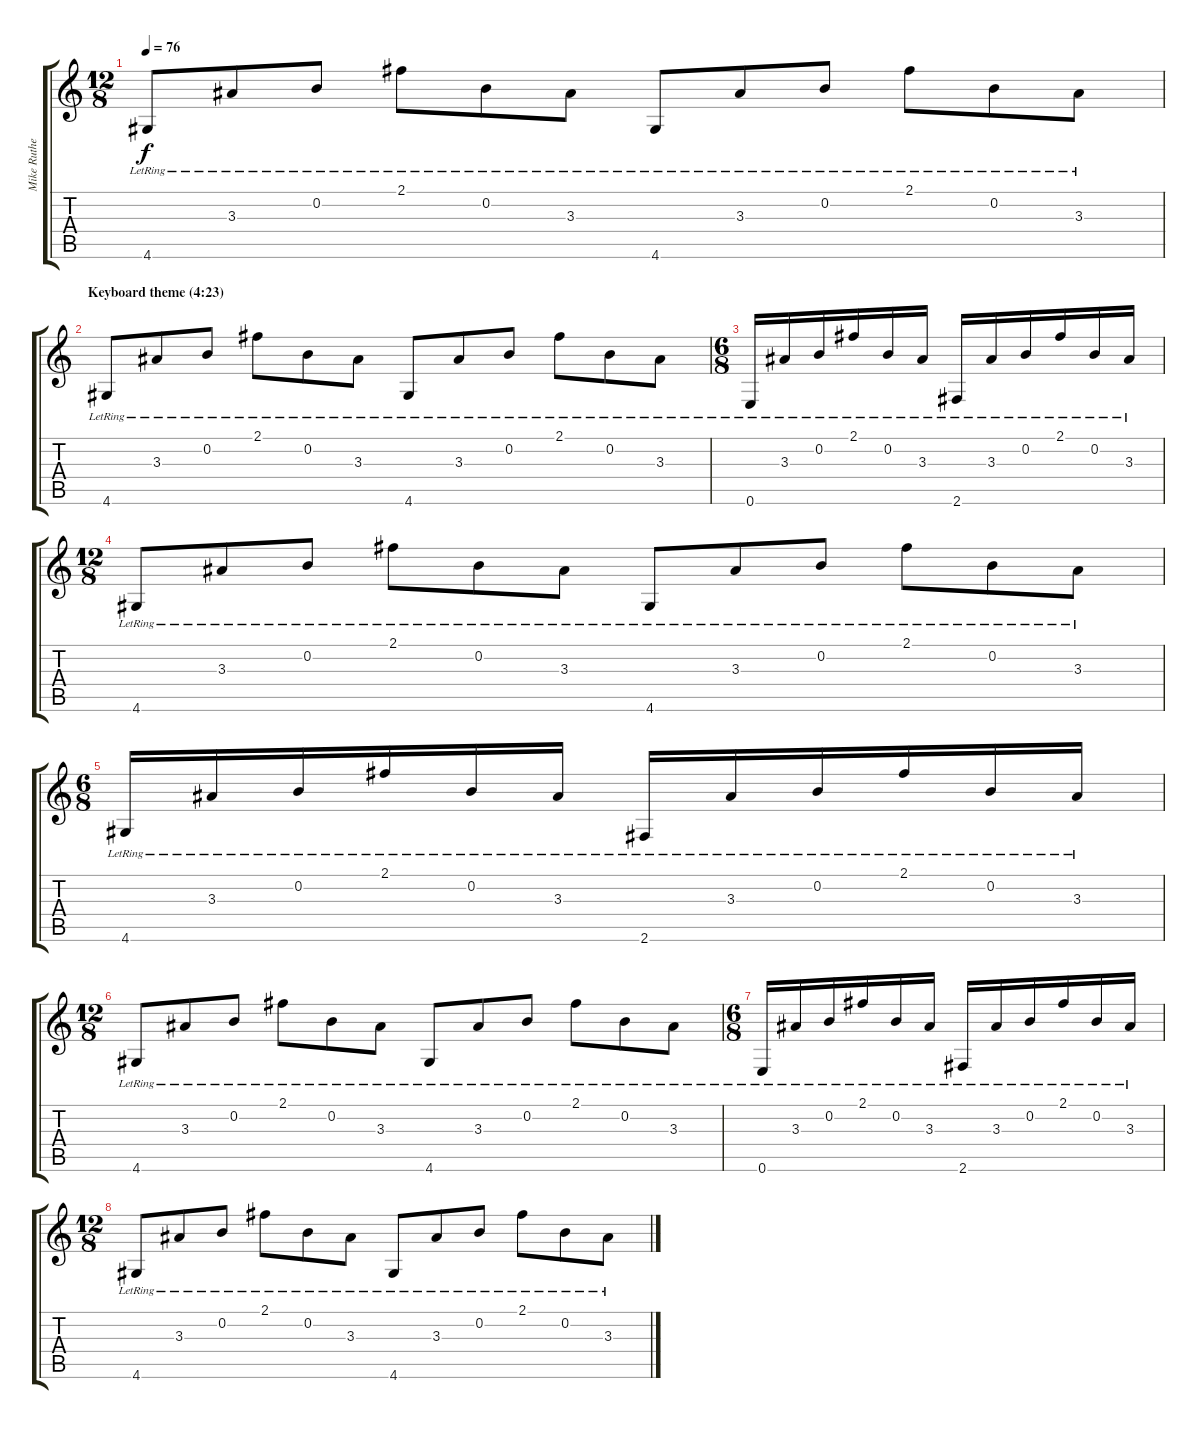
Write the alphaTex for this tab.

\track ("Mike Rutherford (12-string guitar 2)" "Mike Ruthe") {instrument acousticguitarsteel}
\staff {score tabs}
\tuning (E4 B3 G3 D3 A2 E2) {hide}
\ts (12 8)
\tempo 76
\clef g2
\ks c
4.6{lr}.8{dy f} 3.3{lr}.8 0.2{lr}.8 2.1{lr}.8 0.2{lr}.8 3.3{lr}.8 4.6{lr}.8 3.3{lr}.8 0.2{lr}.8 2.1{lr}.8 0.2{lr}.8 3.3{lr}.8 |
\section ("" "Keyboard theme (4:23)")
4.6{lr}.8 3.3{lr}.8 0.2{lr}.8 2.1{lr}.8 0.2{lr}.8 3.3{lr}.8 4.6{lr}.8 3.3{lr}.8 0.2{lr}.8 2.1{lr}.8 0.2{lr}.8 3.3{lr}.8 |
\ts (6 8)
0.6{lr}.16 3.3{lr}.16 0.2{lr}.16 2.1{lr}.16 0.2{lr}.16 3.3{lr}.16 2.6{lr}.16 3.3{lr}.16 0.2{lr}.16 2.1{lr}.16 0.2{lr}.16 3.3{lr}.16 |
\ts (12 8)
4.6{lr}.8 3.3{lr}.8 0.2{lr}.8 2.1{lr}.8 0.2{lr}.8 3.3{lr}.8 4.6{lr}.8 3.3{lr}.8 0.2{lr}.8 2.1{lr}.8 0.2{lr}.8 3.3{lr}.8 |
\ts (6 8)
4.6{lr}.16 3.3{lr}.16 0.2{lr}.16 2.1{lr}.16 0.2{lr}.16 3.3{lr}.16 2.6{lr}.16 3.3{lr}.16 0.2{lr}.16 2.1{lr}.16 0.2{lr}.16 3.3{lr}.16 |
\ts (12 8)
4.6{lr}.8 3.3{lr}.8 0.2{lr}.8 2.1{lr}.8 0.2{lr}.8 3.3{lr}.8 4.6{lr}.8 3.3{lr}.8 0.2{lr}.8 2.1{lr}.8 0.2{lr}.8 3.3{lr}.8 |
\ts (6 8)
0.6{lr}.16 3.3{lr}.16 0.2{lr}.16 2.1{lr}.16 0.2{lr}.16 3.3{lr}.16 2.6{lr}.16 3.3{lr}.16 0.2{lr}.16 2.1{lr}.16 0.2{lr}.16 3.3{lr}.16 |
\ts (12 8)
4.6{lr}.8 3.3{lr}.8 0.2{lr}.8 2.1{lr}.8 0.2{lr}.8 3.3{lr}.8 4.6{lr}.8 3.3{lr}.8 0.2{lr}.8 2.1{lr}.8 0.2{lr}.8 3.3{lr}.8
